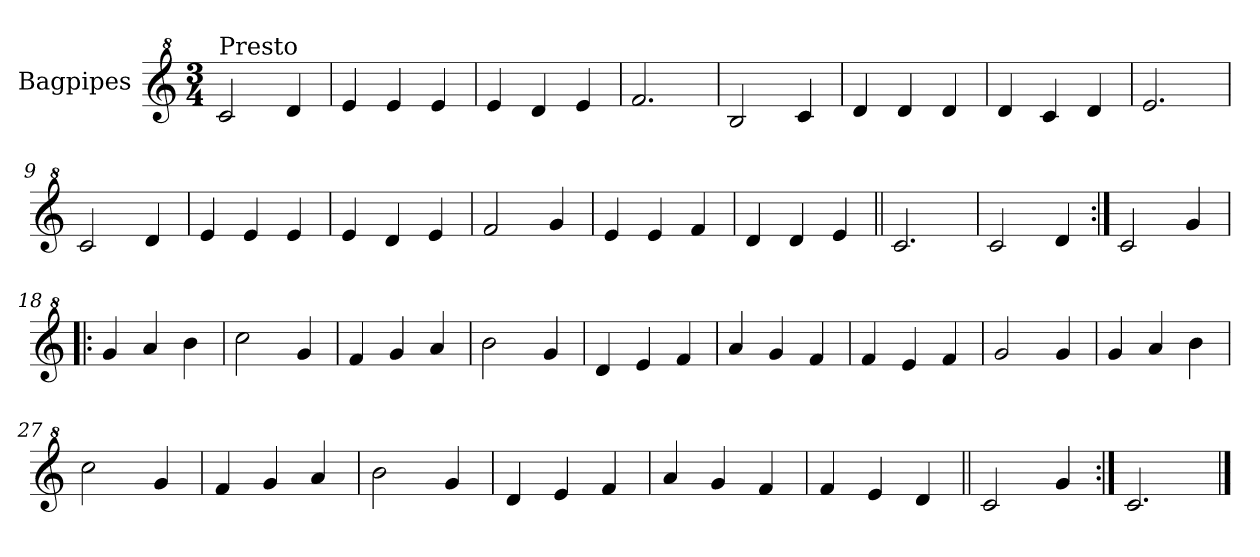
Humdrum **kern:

**kern
*part1
*staff1
*I"Bagpipes
*I'Bag
*clefG^2
*k[]
*C:
*M3/4
=1
!LO:TX:a:t=Presto
2cc/
4dd/
=2
4ee/
4ee/
4ee/
=3
4ee/
4dd/
4ee/
=4
2.ff/
=5
2b/
4cc/
=6
4dd/
4dd/
4dd/
=7
4dd/
4cc/
4dd/
=8
2.ee/
=9
2cc/
4dd/
=10
4ee/
4ee/
4ee/
=11
4ee/
4dd/
4ee/
=12
2ff/
4gg/
=13
4ee/
4ee/
4ff/
!!LO:LB:g=z
=14
4dd/
4dd/
4ee/
=15||
2.cc/
=16
2cc/
4dd/
=17:|!
2cc/
4gg/
=18!|:
4gg/
4aa/
4bb\
=19
2ccc\
4gg/
=20
4ff/
4gg/
4aa/
=21
2bb\
4gg/
=22
4dd/
4ee/
4ff/
=23
4aa/
4gg/
4ff/
=24
4ff/
4ee/
4ff/
=25
2gg/
4gg/
=26
4gg/
4aa/
4bb\
!!LO:LB:g=z
=27
2ccc\
4gg/
=28
4ff/
4gg/
4aa/
=29
2bb\
4gg/
=30
4dd/
4ee/
4ff/
=31
4aa/
4gg/
4ff/
=32
4ff/
4ee/
4dd/
=33||
2cc/
4gg/
=34:|!
2.cc/
==
*-
